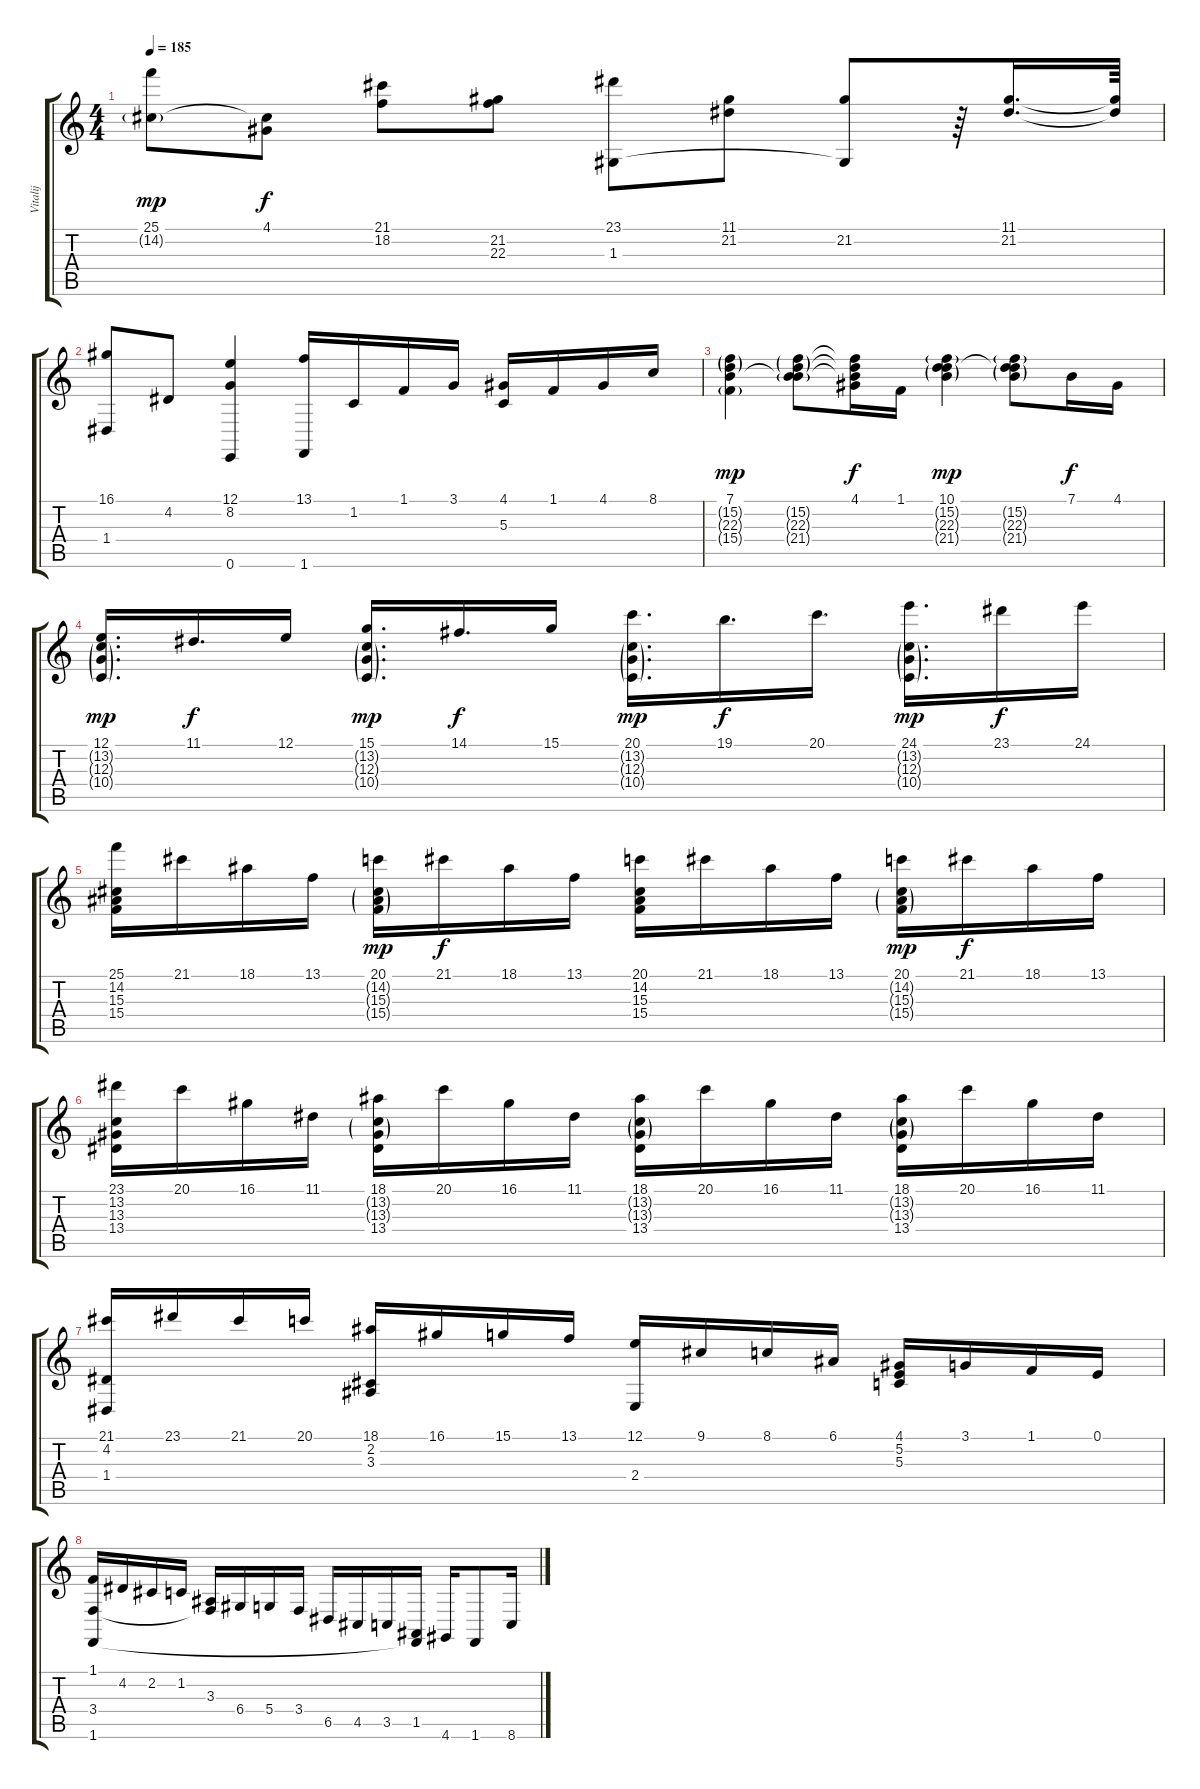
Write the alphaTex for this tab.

\track ("Vitalij" "Vitalij") {instrument electricgrandpiano}
\staff {score tabs}
\tuning (E4 B3 G3 D3 A2 E2) {hide}
\ts (4 4)
\tempo 185
\clef g2
\ks c
(25.1 14.2{g}).8{dy mp} (4.1 14.2{t}).8{dy f} (21.1 18.2).8 (21.2 22.3).8 (23.1 1.3).8 (11.1 21.2).8 (21.2 1.3{t}).8 r.64 (11.1 21.2).16{d} (11.1{t} 21.2{t}).64 |
(16.1 1.4).8 4.2.8 (12.1 8.2 0.6).4 (13.1 1.6).16 1.2.16 1.1.16 3.1.16 (4.1 5.3).16 1.1.16 4.1.16 8.1.16 |
(7.1 15.2{g} 22.3{g} 15.4{g}).4{dy mp} (7.1{t} 15.2{g} 22.3{g} 21.4{g}).8 (4.1 15.2{t} 22.3{t} 21.4{t}).16{dy f} 1.1.16 (10.1 15.2{g} 22.3{g} 21.4{g}).4{dy mp} (10.1{t} 15.2{g} 22.3{g} 21.4{g}).8 7.1.16{dy f} 4.1.16 |
(12.1 13.2{g} 12.3{g} 10.4{g}).16{d dy mp} 11.1.16{d dy f} 12.1.16 (15.1 13.2{g} 12.3{g} 10.4{g}).16{d dy mp} 14.1.16{d dy f} 15.1.16 (20.1 13.2{g} 12.3{g} 10.4{g}).16{d dy mp} 19.1.16{d dy f} 20.1.16{d} (24.1 13.2{g} 12.3{g} 10.4{g}).16{d dy mp} 23.1.16{dy f} 24.1.16 |
(25.1 14.2 15.3 15.4).16 21.1.16 18.1.16 13.1.16 (20.1 14.2{g} 15.3{g} 15.4{g}).16{dy mp} 21.1.16{dy f} 18.1.16 13.1.16 (20.1 14.2 15.3 15.4).16 21.1.16 18.1.16 13.1.16 (20.1 14.2{g} 15.3{g} 15.4{g}).16{dy mp} 21.1.16{dy f} 18.1.16 13.1.16 |
(23.1 13.2 13.3 13.4).16 20.1.16 16.1.16 11.1.16 (18.1 13.2{g} 13.3{g} 13.4).16 20.1.16 16.1.16 11.1.16 (18.1 13.2{g} 13.3{g} 13.4).16 20.1.16 16.1.16 11.1.16 (18.1 13.2{g} 13.3{g} 13.4).16 20.1.16 16.1.16 11.1.16 |
(21.1 4.2 1.4).16 23.1.16 21.1.16 20.1.16 (18.1 2.2 3.3).16 16.1.16 15.1.16 13.1.16 (12.1 2.4).16 9.1.16 8.1.16 6.1.16 (4.1 5.2 5.3).16 3.1.16 1.1.16 0.1.16 |
(1.1 3.4 1.6).16 4.2.16 2.2.16 1.2.16 (3.3 3.4{t}).16 6.4.16 5.4.16 3.4.16 6.5.16 4.5.16 3.5.16 (1.5 1.6{t}).16 4.6.16 1.6.8 8.6.16
